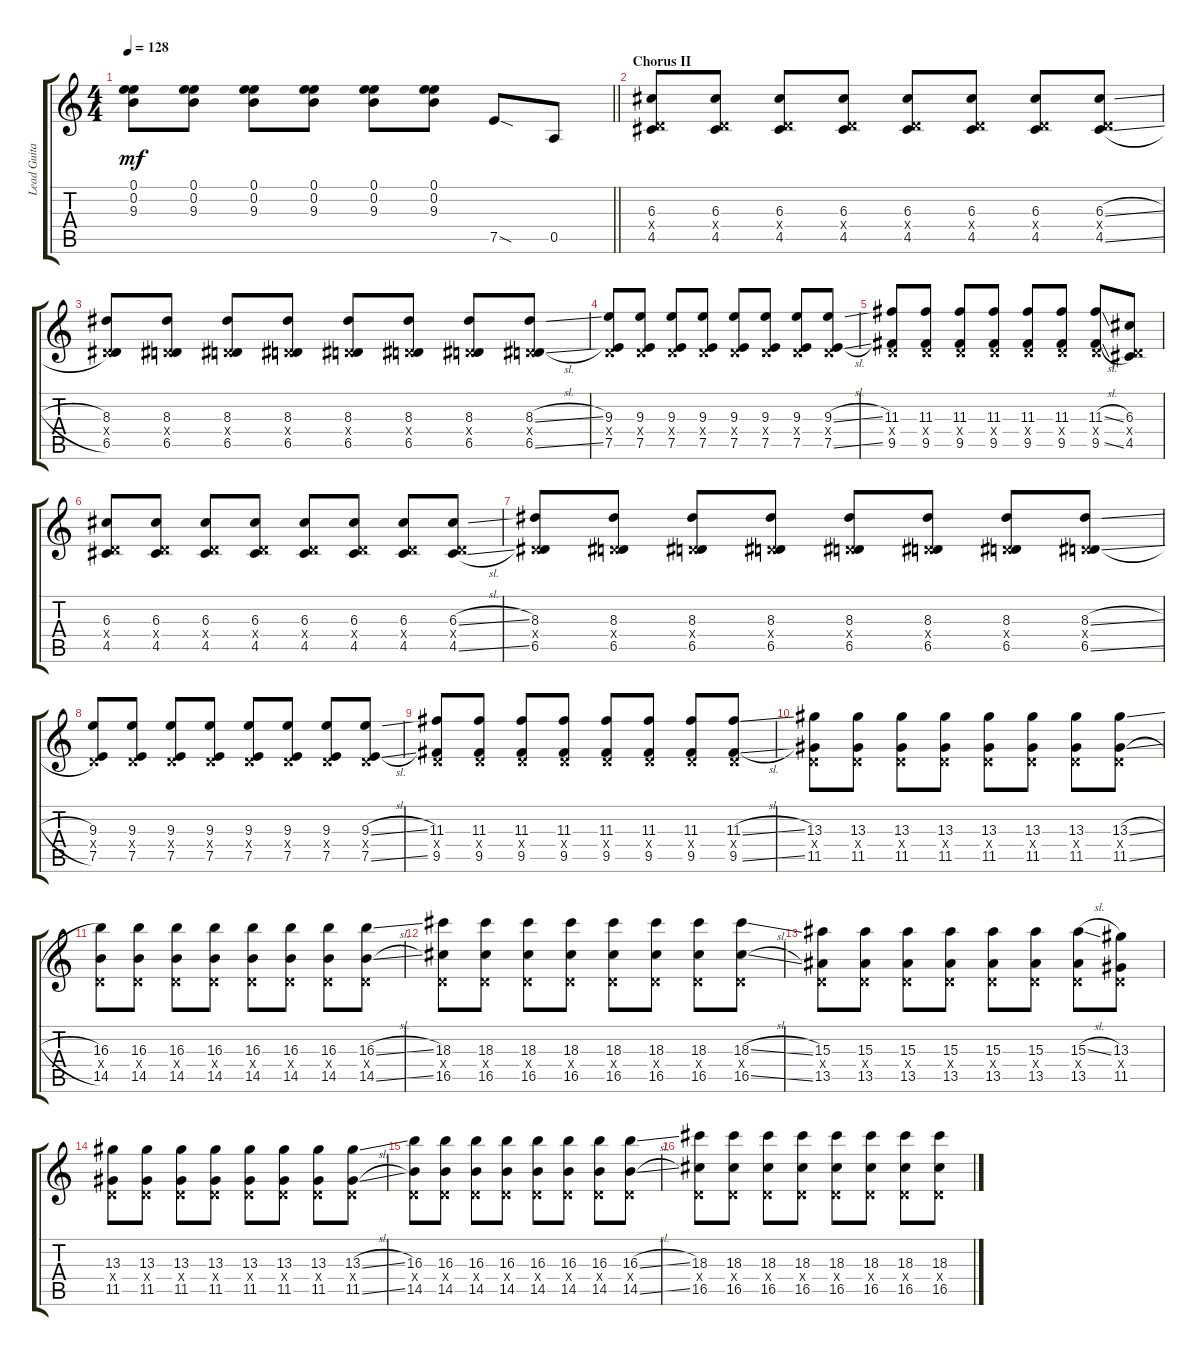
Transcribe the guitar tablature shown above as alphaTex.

\track ("Lead Guitar" "Lead Guita") {instrument distortionguitar}
\staff {score tabs}
\tuning (E4 B3 G3 D3 A2 E2) {hide}
\ts (4 4)
\tempo 128
\clef g2
\barLineRight lightlight
\ks c
(0.1 0.2 9.3).8{dy mf} (0.1 0.2 9.3).8 (0.1 0.2 9.3).8 (0.1 0.2 9.3).8 (0.1 0.2 9.3).8 (0.1 0.2 9.3).8 7.5{sod}.8 0.5.8 |
\section ("" "Chorus II")
(6.3 0.4{x} 4.5).8 (6.3 0.4{x} 4.5).8 (6.3 0.4{x} 4.5).8 (6.3 0.4{x} 4.5).8 (6.3 0.4{x} 4.5).8 (6.3 0.4{x} 4.5).8 (6.3 0.4{x} 4.5).8 (6.3{sl} 0.4{x} 4.5{sl}).8 |
(8.3 0.4{x} 6.5).8 (8.3 0.4{x} 6.5).8 (8.3 0.4{x} 6.5).8 (8.3 0.4{x} 6.5).8 (8.3 0.4{x} 6.5).8 (8.3 0.4{x} 6.5).8 (8.3 0.4{x} 6.5).8 (8.3{sl} 0.4{x} 6.5{sl}).8 |
(9.3 0.4{x} 7.5).8 (9.3 0.4{x} 7.5).8 (9.3 0.4{x} 7.5).8 (9.3 0.4{x} 7.5).8 (9.3 0.4{x} 7.5).8 (9.3 0.4{x} 7.5).8 (9.3 0.4{x} 7.5).8 (9.3{sl} 0.4{x} 7.5{sl}).8 |
(11.3 0.4{x} 9.5).8 (11.3 0.4{x} 9.5).8 (11.3 0.4{x} 9.5).8 (11.3 0.4{x} 9.5).8 (11.3 0.4{x} 9.5).8 (11.3 0.4{x} 9.5).8 (11.3{sl} 0.4{x} 9.5{sl}).8 (6.3 0.4{x} 4.5).8 |
(6.3 0.4{x} 4.5).8 (6.3 0.4{x} 4.5).8 (6.3 0.4{x} 4.5).8 (6.3 0.4{x} 4.5).8 (6.3 0.4{x} 4.5).8 (6.3 0.4{x} 4.5).8 (6.3 0.4{x} 4.5).8 (6.3{sl} 0.4{x} 4.5{sl}).8 |
(8.3 0.4{x} 6.5).8 (8.3 0.4{x} 6.5).8 (8.3 0.4{x} 6.5).8 (8.3 0.4{x} 6.5).8 (8.3 0.4{x} 6.5).8 (8.3 0.4{x} 6.5).8 (8.3 0.4{x} 6.5).8 (8.3{sl} 0.4{x} 6.5{sl}).8 |
(9.3 0.4{x} 7.5).8 (9.3 0.4{x} 7.5).8 (9.3 0.4{x} 7.5).8 (9.3 0.4{x} 7.5).8 (9.3 0.4{x} 7.5).8 (9.3 0.4{x} 7.5).8 (9.3 0.4{x} 7.5).8 (9.3{sl} 0.4{x} 7.5{sl}).8 |
(11.3 0.4{x} 9.5).8 (11.3 0.4{x} 9.5).8 (11.3 0.4{x} 9.5).8 (11.3 0.4{x} 9.5).8 (11.3 0.4{x} 9.5).8 (11.3 0.4{x} 9.5).8 (11.3 0.4{x} 9.5).8 (11.3{sl} 0.4{x} 9.5{sl}).8 |
(13.3 0.4{x} 11.5).8 (13.3 0.4{x} 11.5).8 (13.3 0.4{x} 11.5).8 (13.3 0.4{x} 11.5).8 (13.3 0.4{x} 11.5).8 (13.3 0.4{x} 11.5).8 (13.3 0.4{x} 11.5).8 (13.3{sl} 0.4{x} 11.5{sl}).8 |
(16.3 0.4{x} 14.5).8 (16.3 0.4{x} 14.5).8 (16.3 0.4{x} 14.5).8 (16.3 0.4{x} 14.5).8 (16.3 0.4{x} 14.5).8 (16.3 0.4{x} 14.5).8 (16.3 0.4{x} 14.5).8 (16.3{sl} 0.4{x} 14.5{sl}).8 |
(18.3 0.4{x} 16.5).8 (18.3 0.4{x} 16.5).8 (18.3 0.4{x} 16.5).8 (18.3 0.4{x} 16.5).8 (18.3 0.4{x} 16.5).8 (18.3 0.4{x} 16.5).8 (18.3 0.4{x} 16.5).8 (18.3{sl} 0.4{x} 16.5{sl}).8 |
(15.3 0.4{x} 13.5).8 (15.3 0.4{x} 13.5).8 (15.3 0.4{x} 13.5).8 (15.3 0.4{x} 13.5).8 (15.3 0.4{x} 13.5).8 (15.3 0.4{x} 13.5).8 (15.3{sl} 0.4{x} 13.5).8 (13.3 0.4{x} 11.5).8 |
(13.3 0.4{x} 11.5).8 (13.3 0.4{x} 11.5).8 (13.3 0.4{x} 11.5).8 (13.3 0.4{x} 11.5).8 (13.3 0.4{x} 11.5).8 (13.3 0.4{x} 11.5).8 (13.3 0.4{x} 11.5).8 (13.3{sl} 0.4{x} 11.5{sl}).8 |
(16.3 0.4{x} 14.5).8 (16.3 0.4{x} 14.5).8 (16.3 0.4{x} 14.5).8 (16.3 0.4{x} 14.5).8 (16.3 0.4{x} 14.5).8 (16.3 0.4{x} 14.5).8 (16.3 0.4{x} 14.5).8 (16.3{sl} 0.4{x} 14.5{sl}).8 |
(18.3 0.4{x} 16.5).8 (18.3 0.4{x} 16.5).8 (18.3 0.4{x} 16.5).8 (18.3 0.4{x} 16.5).8 (18.3 0.4{x} 16.5).8 (18.3 0.4{x} 16.5).8 (18.3 0.4{x} 16.5).8 (18.3 0.4{x} 16.5).8
